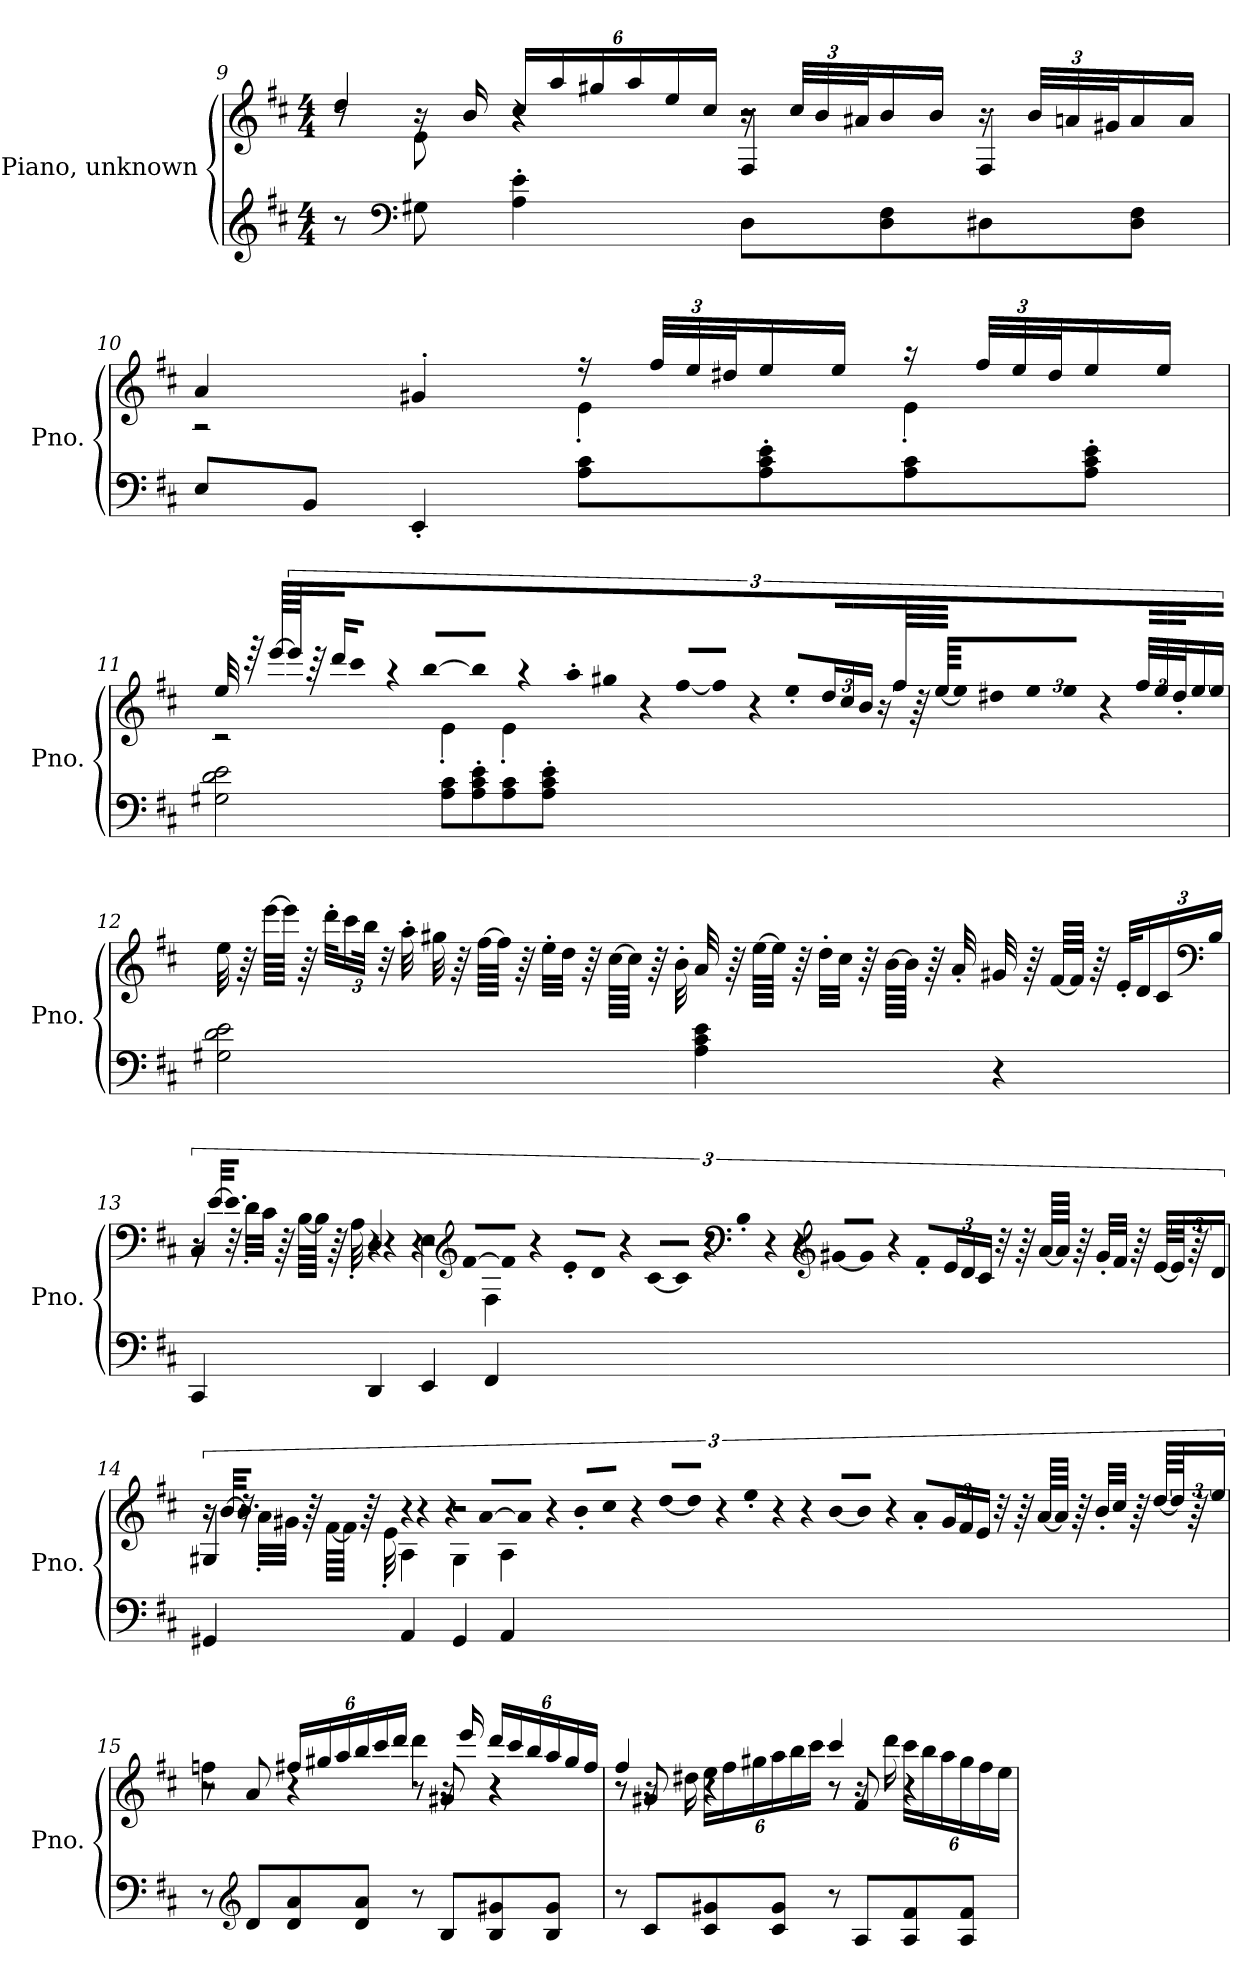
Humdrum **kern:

**kern	**kern
*part1	*part1
*staff2	*staff1
*I"Piano, unknown	*
*I'Pno.	*
!!LO:LB:g=z
*clefG2	*clefG2
*k[f#c#]	*k[f#c#]
*M4/4	*M4/4
=9	=9
*	*^
*	*	*^
8r	8r	8r	4dd/
*clefF4	*	*	*
8G#X\	16r	8e\	.
.	16b/	.	.
*	*Xbrackettup	*	*
4A\' 4e\'	24cc#/LL	4r	4r
.	24aa/	.	.
.	24gg#X/	.	.
.	24aa/	.	.
.	24ee/	.	.
.	24cc#/JJ	.	.
8D\L	16r	2r	4F#'/
.	48cc#/LLL	.	.
.	48b/	.	.
.	48a#X/J	.	.
8D\ 8F#\	16b/	.	.
.	16b/JJ	.	.
8D#X\	16r	.	4F#'/
.	48b/LLL	.	.
.	48an/	.	.
.	48g#X/J	.	.
8D#\ 8F#\J	16a/	.	.
.	16a/JJ	.	.
*	*	*v	*v
=10	=10	=10
8E/L	4a/	2r
8BB/J	.	.
4EE'/	4g#X'/	.
8A\ 8c#\L	16r	4e'\
.	48ff#/LLL	.
.	48ee/	.
.	48dd#X/J	.
8A\' 8c#\' 8e\'	16ee/	.
.	16ee/JJ	.
8A\ 8c#\	16r	4e'\
.	48ff#/LLL	.
.	48ee/	.
.	48dd#/J	.
8A\' 8c#\' 8e\'J	16ee/	.
.	16ee/JJ	.
!!LO:LB:g=z	!!
=11	=11	=11
2G#X\ 2d\ 2e\	32ee/	2r
.	64r	.
.	[64eee/LLLL	.
*	*brackettup	*
.	96eee/JJJJ]	.
.	96r	.
.	24ddd/LL	.
.	32ccc#/JJk	.
.	64r	.
.	[64bb/LLLL	.
.	64bb/JJJJ]	.
.	64r	.
.	32aa'/	.
.	32gg#X/	.
.	64r	.
.	[64ff#/LLLL	.
.	64ff#/JJJJ]	.
.	64r	.
.	32ee'/KLL	.
*	*Xbrackettup	*
.	24dd/	.
.	24cc#/	.
.	24b/JJ	.
8A\ 8c#\L	16r	4e'\
*	*brackettup	*
.	96ff#/	.
.	96r	.
.	[96ee/LLLL	.
.	64ee/]	.
.	64dd#X/JJ	.
8A\' 8c#\' 8e\'	16ee/	.
.	16ee/JJ	.
8A\ 8c#\	16r	4e'\
*	*Xbrackettup	*
.	48ff#/LLL	.
.	48ee/	.
.	48dd#'/J	.
8A\' 8c#\' 8e\'J	16ee/	.
.	16ee/JJ	.
*	*v	*v
!!LO:LB:g=z
=12	=12
2G#X\ 2d\ 2e\	32ee\
.	64r
.	[64eee\LLLL
.	64eee\JJJJ]
.	64r
.	32ddd'\KLL
.	24ccc#\
.	48bb\JJk
.	32r
.	32aa'\
.	32gg#X\
.	64r
.	[64ff#\LLLL
.	64ff#\JJJJ]
.	64r
.	32ee'\LLL
.	32dd\JJJ
.	64r
.	[64cc#\LLLL
.	64cc#\JJJJ]
.	64r
.	32b'\
4A\ 4c#\ 4e\	32a/
.	64r
.	[64ee\LLLL
.	64ee\JJJJ]
.	64r
.	32dd'\LLL
.	32cc#\JJJ
.	64r
.	[64b\LLLL
.	64b\JJJJ]
.	64r
.	32a'/
4r	32g#X/
.	64r
.	[64f#/LLLL
.	64f#/JJJJ]
.	64r
.	32e'/KLL
.	24d/
.	24c#/
*	*clefF4
.	24B/JJ
!!LO:LB:g=z
=13	=13
*	*brackettup
*	*^
*	*	*^
4CC#/	24r	16r	4C#/
.	[48e/KKL	.	.
.	8.e/J]	32r	.
.	.	32d'\LLL	.
.	.	32c#\JJJ	.
.	.	64r	.
.	.	[64B\LLLL	.
.	.	64B\JJJJ]	.
.	.	64r	.
.	.	32A'\	.
4DD/	32r	4r	4D/
.	64r	.	.
*	*clefG2	*	*
.	[64f#/LLLL	.	.
.	64f#/JJJJ]	.	.
.	64r	.	.
.	32e'/LLL	.	.
.	32d/JJJ	.	.
.	64r	.	.
.	[64c#/LLLL	.	.
.	64c#/JJJJ]	.	.
.	64r	.	.
*	*clefF4	*	*
.	32B'/	.	.
4EE/	32r	4E\	2r
.	64r	.	.
*	*clefG2	*	*
.	[64g#X/LLLL	.	.
.	64g#/JJJJ]	.	.
.	64r	.	.
.	32f#'/KLL	.	.
*	*Xbrackettup	*	*
.	24e/	.	.
.	24d/	.	.
.	24c#/JJ	.	.
4FF#/	32r	4F#\	.
.	64r	.	.
.	[64a/LLLL	.	.
.	64a/JJJJ]	.	.
.	64r	.	.
.	32g#'/LLL	.	.
.	32f#/JJJ	.	.
.	64r	.	.
.	[64e/LLLL	.	.
*	*brackettup	*	*
.	96e/JJJJ]	.	.
.	96r	.	.
.	24d/	.	.
!!LO:LB:g=z	!!	!!
=14	=14	=14	=14
4GG#X/	24r	16r	4G#X/
.	[48b/KKL	.	.
.	8.b/J]	32r	.
.	.	32a'\LLL	.
.	.	32g#X\JJJ	.
.	.	64r	.
.	.	[64f#\LLLL	.
.	.	64f#\JJJJ]	.
.	.	64r	.
.	.	32e'\	.
4AA/	32r	4A\	4r
.	64r	.	.
.	[64a/LLLL	.	.
.	64a/JJJJ]	.	.
.	64r	.	.
.	32b'/LLL	.	.
.	32cc#/JJJ	.	.
.	64r	.	.
.	[64dd/LLLL	.	.
.	64dd/JJJJ]	.	.
.	64r	.	.
.	32ee'/	.	.
4GG#/	32r	4G#\	2r
.	64r	.	.
.	[64b/LLLL	.	.
.	64b/JJJJ]	.	.
.	64r	.	.
.	32a'/KLL	.	.
*	*Xbrackettup	*	*
.	24g#/	.	.
.	24f#/	.	.
.	24e/JJ	.	.
4AA/	32r	4A\	.
.	64r	.	.
.	[64a/LLLL	.	.
.	64a/JJJJ]	.	.
.	64r	.	.
.	32b'/LLL	.	.
.	32cc#/JJJ	.	.
.	64r	.	.
.	[64dd/LLLL	.	.
*	*brackettup	*	*
.	96dd/JJJJ]	.	.
.	96r	.	.
.	24ee/	.	.
!!LO:PB:g=z	!!	!!
=15	=15	=15	=15
8r	8r	4ffn\	2r
*clefG2	*	*	*
8d/L	8a/	.	.
*	*Xbrackettup	*	*
8d/ 8a/	24ff#X/LL	4r	.
.	24gg#X/	.	.
.	24aa/	.	.
8d/ 8a/J	24bb/	.	.
.	24ccc#/	.	.
.	24ddd/JJ	.	.
8r	8r	4ddd\	8r
8B/L	16r	.	8g#X/
.	16eee/	.	.
8B/ 8g#X/	24ddd/LL	4r	4r
.	24ccc#/	.	.
.	24bb/	.	.
8B/ 8g#/J	24aa/	.	.
.	24gg#/	.	.
.	24ff#/JJ	.	.
!!LO:LB:g=z	!!	!!
=16	=16	=16	=16
8r	4ff#/	8r	8r
8c#/L	.	16r	8g#X/
.	.	16dd#X\	.
8c#/ 8g#X/	4r	24ee\LL	4r
.	.	24ff#\	.
.	.	24gg#X\	.
8c#/ 8g#/J	.	24aa\	.
.	.	24bb\	.
.	.	24ccc#\JJ	.
8r	4ccc#/	8r	8r
8A/L	.	16r	8f#/
.	.	16ddd\	.
8A/ 8f#/	4r	24ccc#\LL	4r
.	.	24bb\	.
.	.	24aa\	.
8A/ 8f#/J	.	24gg#\	.
.	.	24ff#\	.
.	.	24ee\JJ	.
*	*v	*v	*v
=	=
*-	*-
